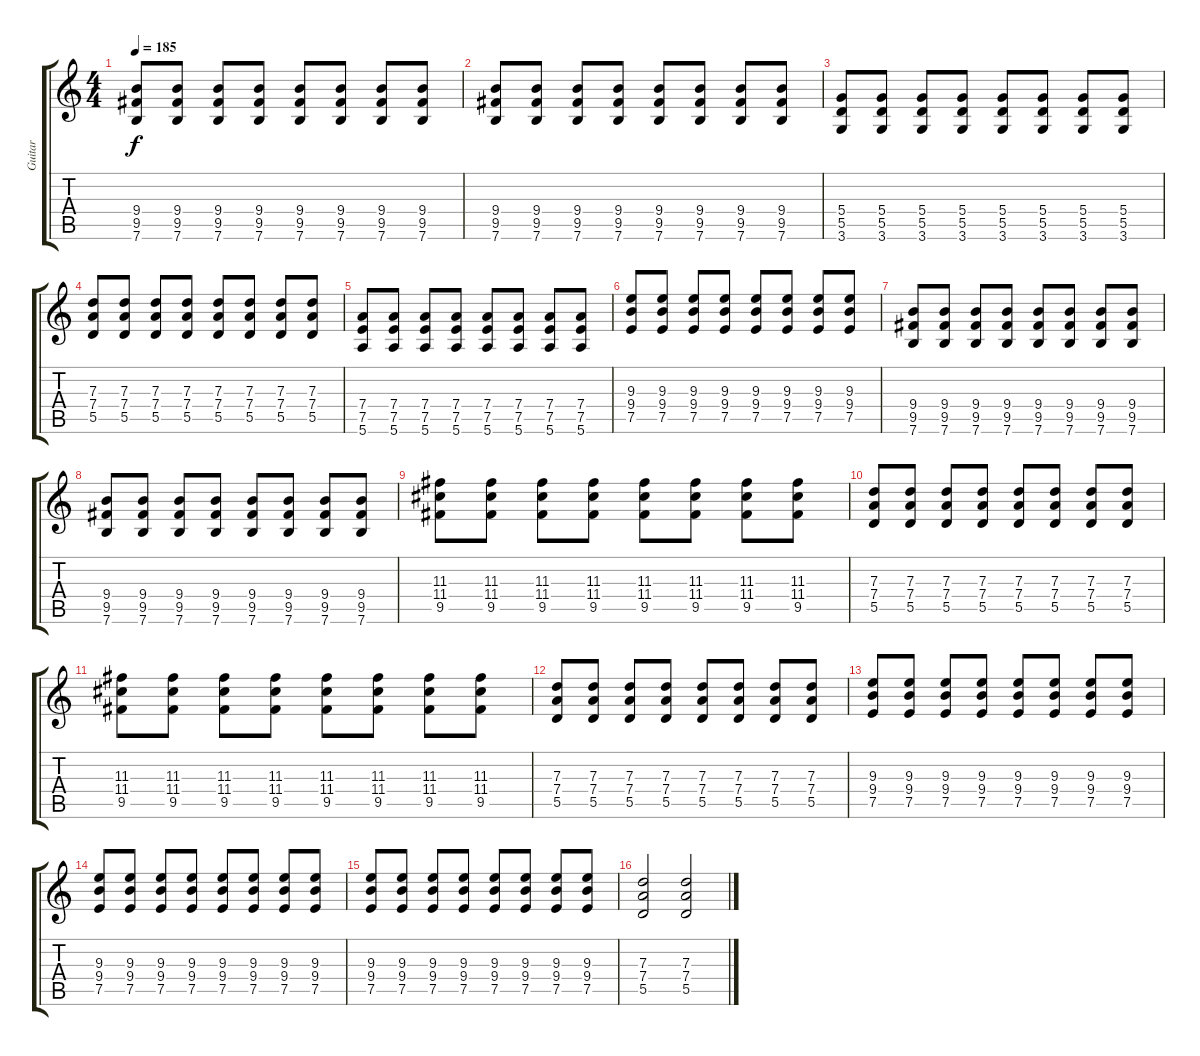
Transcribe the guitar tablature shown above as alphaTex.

\track ("Guitar" "Guitar") {instrument distortionguitar}
\staff {score tabs}
\tuning (E4 B3 G3 D3 A2 E2) {hide}
\ts (4 4)
\tempo 185
\clef g2
\ks c
(9.4 9.5 7.6).8{dy f} (9.4 9.5 7.6).8 (9.4 9.5 7.6).8 (9.4 9.5 7.6).8 (9.4 9.5 7.6).8 (9.4 9.5 7.6).8 (9.4 9.5 7.6).8 (9.4 9.5 7.6).8 |
(9.4 9.5 7.6).8 (9.4 9.5 7.6).8 (9.4 9.5 7.6).8 (9.4 9.5 7.6).8 (9.4 9.5 7.6).8 (9.4 9.5 7.6).8 (9.4 9.5 7.6).8 (9.4 9.5 7.6).8 |
(5.4 5.5 3.6).8 (5.4 5.5 3.6).8 (5.4 5.5 3.6).8 (5.4 5.5 3.6).8 (5.4 5.5 3.6).8 (5.4 5.5 3.6).8 (5.4 5.5 3.6).8 (5.4 5.5 3.6).8 |
(7.3 7.4 5.5).8 (7.3 7.4 5.5).8 (7.3 7.4 5.5).8 (7.3 7.4 5.5).8 (7.3 7.4 5.5).8 (7.3 7.4 5.5).8 (7.3 7.4 5.5).8 (7.3 7.4 5.5).8 |
(7.4 7.5 5.6).8 (7.4 7.5 5.6).8 (7.4 7.5 5.6).8 (7.4 7.5 5.6).8 (7.4 7.5 5.6).8 (7.4 7.5 5.6).8 (7.4 7.5 5.6).8 (7.4 7.5 5.6).8 |
(9.3 9.4 7.5).8 (9.3 9.4 7.5).8 (9.3 9.4 7.5).8 (9.3 9.4 7.5).8 (9.3 9.4 7.5).8 (9.3 9.4 7.5).8 (9.3 9.4 7.5).8 (9.3 9.4 7.5).8 |
(9.4 9.5 7.6).8 (9.4 9.5 7.6).8 (9.4 9.5 7.6).8 (9.4 9.5 7.6).8 (9.4 9.5 7.6).8 (9.4 9.5 7.6).8 (9.4 9.5 7.6).8 (9.4 9.5 7.6).8 |
(9.4 9.5 7.6).8 (9.4 9.5 7.6).8 (9.4 9.5 7.6).8 (9.4 9.5 7.6).8 (9.4 9.5 7.6).8 (9.4 9.5 7.6).8 (9.4 9.5 7.6).8 (9.4 9.5 7.6).8 |
(11.3 11.4 9.5).8 (11.3 11.4 9.5).8 (11.3 11.4 9.5).8 (11.3 11.4 9.5).8 (11.3 11.4 9.5).8 (11.3 11.4 9.5).8 (11.3 11.4 9.5).8 (11.3 11.4 9.5).8 |
(7.3 7.4 5.5).8 (7.3 7.4 5.5).8 (7.3 7.4 5.5).8 (7.3 7.4 5.5).8 (7.3 7.4 5.5).8 (7.3 7.4 5.5).8 (7.3 7.4 5.5).8 (7.3 7.4 5.5).8 |
(11.3 11.4 9.5).8 (11.3 11.4 9.5).8 (11.3 11.4 9.5).8 (11.3 11.4 9.5).8 (11.3 11.4 9.5).8 (11.3 11.4 9.5).8 (11.3 11.4 9.5).8 (11.3 11.4 9.5).8 |
(7.3 7.4 5.5).8 (7.3 7.4 5.5).8 (7.3 7.4 5.5).8 (7.3 7.4 5.5).8 (7.3 7.4 5.5).8 (7.3 7.4 5.5).8 (7.3 7.4 5.5).8 (7.3 7.4 5.5).8 |
(9.3 9.4 7.5).8 (9.3 9.4 7.5).8 (9.3 9.4 7.5).8 (9.3 9.4 7.5).8 (9.3 9.4 7.5).8 (9.3 9.4 7.5).8 (9.3 9.4 7.5).8 (9.3 9.4 7.5).8 |
(9.3 9.4 7.5).8 (9.3 9.4 7.5).8 (9.3 9.4 7.5).8 (9.3 9.4 7.5).8 (9.3 9.4 7.5).8 (9.3 9.4 7.5).8 (9.3 9.4 7.5).8 (9.3 9.4 7.5).8 |
(9.3 9.4 7.5).8 (9.3 9.4 7.5).8 (9.3 9.4 7.5).8 (9.3 9.4 7.5).8 (9.3 9.4 7.5).8 (9.3 9.4 7.5).8 (9.3 9.4 7.5).8 (9.3 9.4 7.5).8 |
(7.3 7.4 5.5).2 (7.3 7.4 5.5).2
